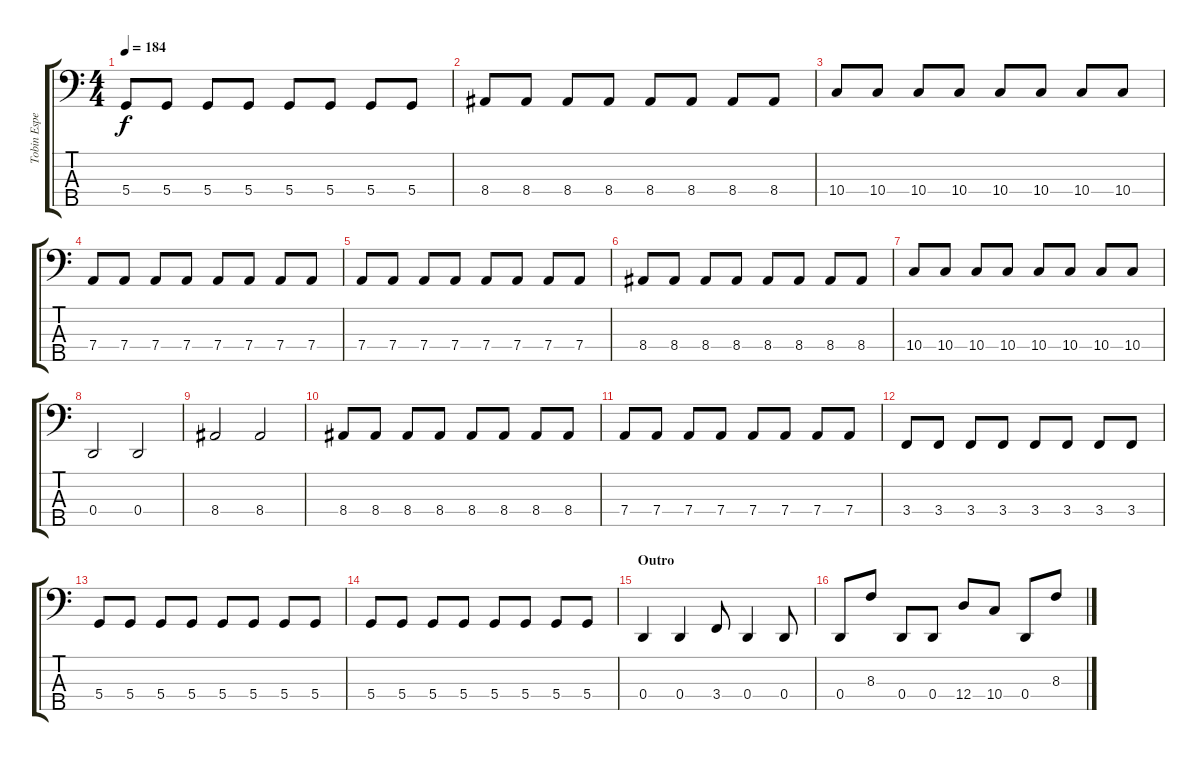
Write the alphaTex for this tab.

\track ("Tobin Esperance" "Tobin Espe") {instrument electricbassfinger}
\staff {score tabs}
\tuning (G2 D2 A1 D1 B0) {hide}
\ts (4 4)
\tempo 184
\clef f4
\ks c
5.4.8{dy f} 5.4.8 5.4.8 5.4.8 5.4.8 5.4.8 5.4.8 5.4.8 |
8.4.8 8.4.8 8.4.8 8.4.8 8.4.8 8.4.8 8.4.8 8.4.8 |
10.4.8 10.4.8 10.4.8 10.4.8 10.4.8 10.4.8 10.4.8 10.4.8 |
7.4.8 7.4.8 7.4.8 7.4.8 7.4.8 7.4.8 7.4.8 7.4.8 |
7.4.8 7.4.8 7.4.8 7.4.8 7.4.8 7.4.8 7.4.8 7.4.8 |
8.4.8 8.4.8 8.4.8 8.4.8 8.4.8 8.4.8 8.4.8 8.4.8 |
10.4.8 10.4.8 10.4.8 10.4.8 10.4.8 10.4.8 10.4.8 10.4.8 |
0.4.2 0.4.2 |
8.4.2 8.4.2 |
8.4.8 8.4.8 8.4.8 8.4.8 8.4.8 8.4.8 8.4.8 8.4.8 |
7.4.8 7.4.8 7.4.8 7.4.8 7.4.8 7.4.8 7.4.8 7.4.8 |
3.4.8 3.4.8 3.4.8 3.4.8 3.4.8 3.4.8 3.4.8 3.4.8 |
5.4.8 5.4.8 5.4.8 5.4.8 5.4.8 5.4.8 5.4.8 5.4.8 |
5.4.8 5.4.8 5.4.8 5.4.8 5.4.8 5.4.8 5.4.8 5.4.8 |
\section ("" "Outro")
0.4.4 0.4.4 3.4.8 0.4.4 0.4.8 |
0.4.8 8.3.8 0.4.8 0.4.8 12.4.8 10.4.8 0.4.8 8.3.8
